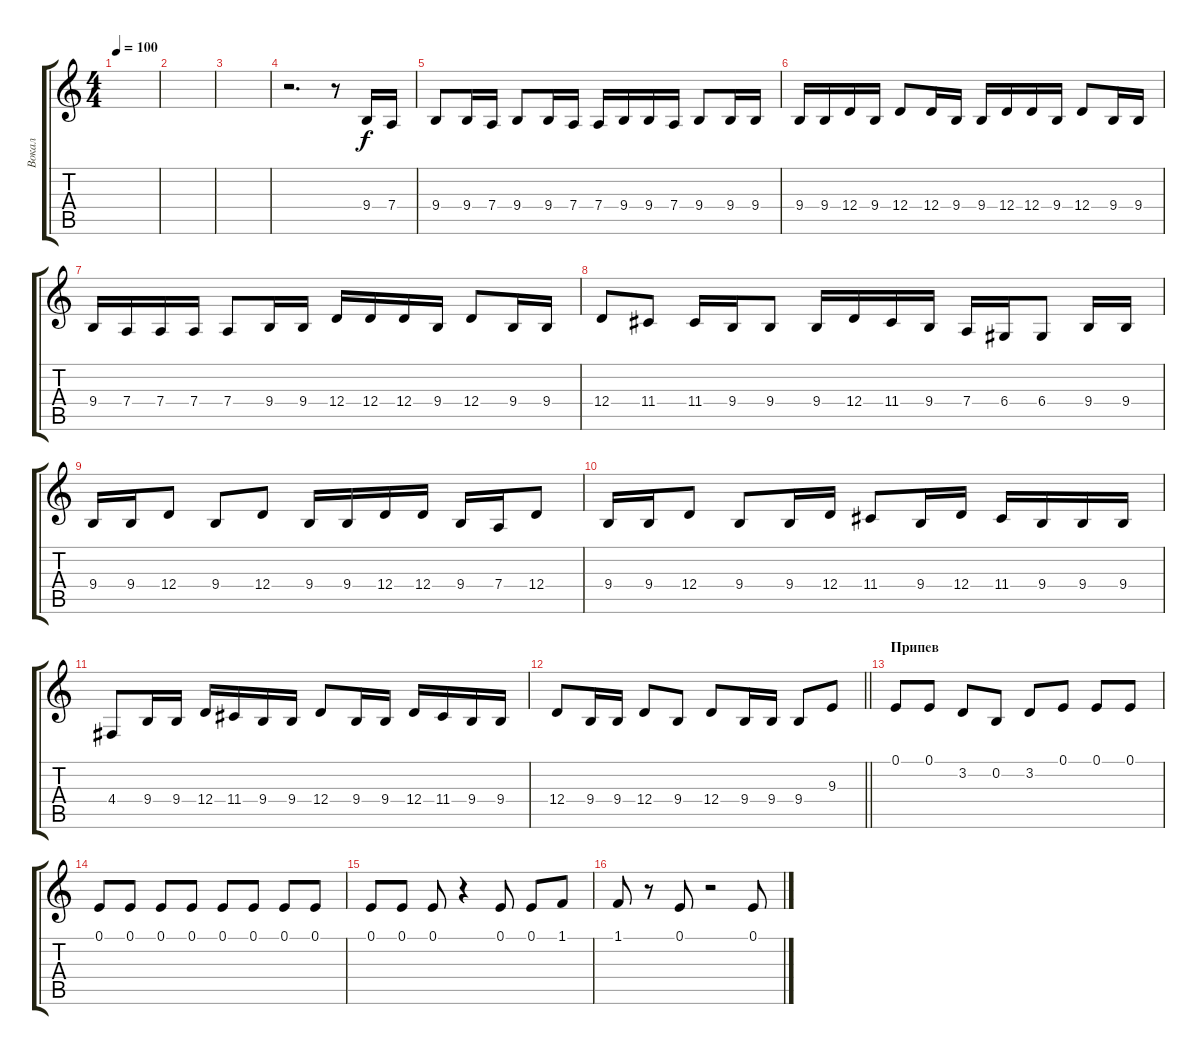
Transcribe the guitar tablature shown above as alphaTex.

\track ("Вокал" "Вокал") {instrument tenorsax}
\staff {score tabs}
\tuning (E4 B3 G3 D3 A2 E2) {hide}
\ts (4 4)
\tempo 100
\clef g2
\ks c
|
|
|
r.2{d} r.8 9.4.16 7.4.16 |
9.4.8 9.4.16 7.4.16 9.4.8 9.4.16 7.4.16 7.4.16 9.4.16 9.4.16 7.4.16 9.4.8 9.4.16 9.4.16 |
9.4.16 9.4.16 12.4.16 9.4.16 12.4.8 12.4.16 9.4.16 9.4.16 12.4.16 12.4.16 9.4.16 12.4.8 9.4.16 9.4.16 |
9.4.16 7.4.16 7.4.16 7.4.16 7.4.8 9.4.16 9.4.16 12.4.16 12.4.16 12.4.16 9.4.16 12.4.8 9.4.16 9.4.16 |
12.4.8 11.4.8 11.4.16 9.4.16 9.4.8 9.4.16 12.4.16 11.4.16 9.4.16 7.4.16 6.4.16 6.4.8 9.4.16 9.4.16 |
9.4.16 9.4.16 12.4.8 9.4.8 12.4.8 9.4.16 9.4.16 12.4.16 12.4.16 9.4.16 7.4.16 12.4.8 |
9.4.16 9.4.16 12.4.8 9.4.8 9.4.16 12.4.16 11.4.8 9.4.16 12.4.16 11.4.16 9.4.16 9.4.16 9.4.16 |
4.4.8 9.4.16 9.4.16 12.4.16 11.4.16 9.4.16 9.4.16 12.4.8 9.4.16 9.4.16 12.4.16 11.4.16 9.4.16 9.4.16 |
\barLineRight lightlight
12.4.8 9.4.16 9.4.16 12.4.8 9.4.8 12.4.8 9.4.16 9.4.16 9.4.8 9.3.8 |
\section ("" "Припев")
0.1.8 0.1.8 3.2.8 0.2.8 3.2.8 0.1.8 0.1.8 0.1.8 |
0.1.8 0.1.8 0.1.8 0.1.8 0.1.8 0.1.8 0.1.8 0.1.8 |
0.1.8 0.1.8 0.1.8 r.4 0.1.8 0.1.8 1.1.8 |
1.1.8 r.8 0.1.8 r.2 0.1.8
